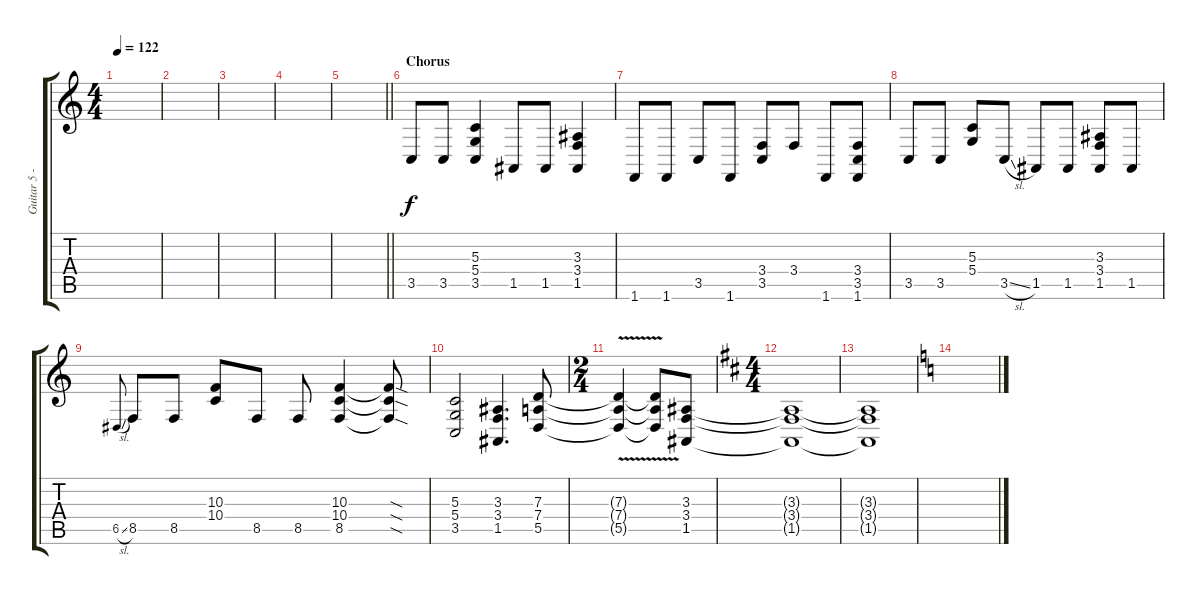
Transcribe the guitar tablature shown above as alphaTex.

\track ("Guitar 5 - Rhythm (w/ chokey wah tone)" "Guitar 5 -") {instrument lead2sawtooth}
\staff {score tabs}
\tuning (E4 B3 G3 D3 A2 E2) {hide}
\ts (4 4)
\tempo 122
\clef g2
\ks c
|
|
|
|
\barLineRight lightlight
|
\section ("" "Chorus")
3.5.8 3.5.8 (5.3 5.4 3.5).4 1.5.8 1.5.8 (3.3 3.4 1.5).4 |
1.6.8 1.6.8 3.5.8 1.6.8 (3.4 3.5).8 3.4.8 1.6.8 (3.4 3.5 1.6).8 |
3.5.8 3.5.8 (5.3 5.4).8 3.5{sl}.8 1.5.8 1.5.8 (3.3 3.4 1.5).8 1.5.8 |
6.5{sl}.8{gr onbeat} 8.5.8 8.5.8 (10.3 10.4).8 8.5.8 8.5.8 (10.3 10.4 8.5).4 (10.3{sod t} 10.4{sod t} 8.5{sod t}).8 |
(5.3 5.4 3.5).2 (3.3 3.4 1.5).4{d} (7.3 7.4 5.5).8 |
\ts (2 4)
(7.3{v t} 7.4{v t} 5.5{v t}).4 (7.3{t} 7.4{t} 5.5{t}).8 (3.3 3.4 1.5).8 |
\ts (4 4)
\ks d
(3.3{t} 3.4{t} 1.5{t}).1 |
(3.3{t} 3.4{t} 1.5{t}).1 |
\ks c
